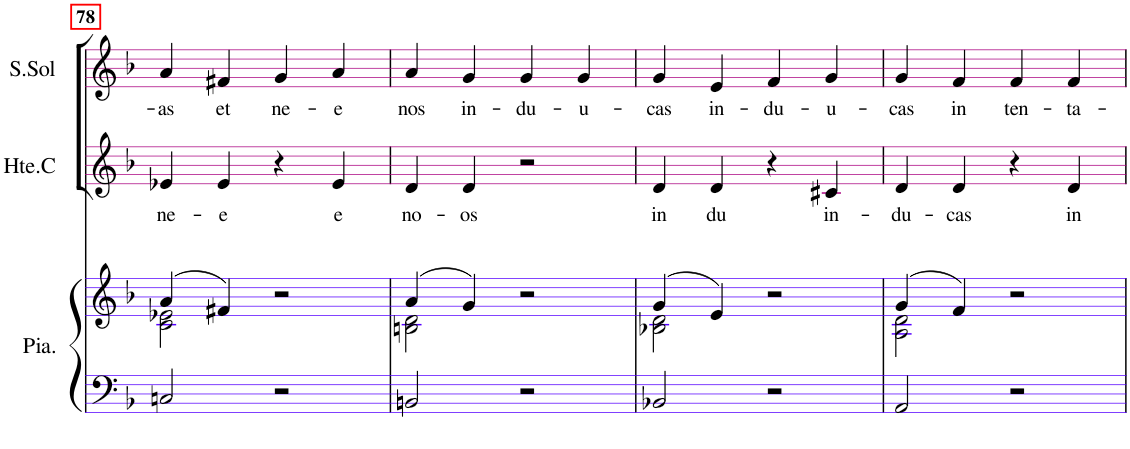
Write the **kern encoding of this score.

**kern	**kern	**kern	**text	**kern	**text
*part3	*part3	*part2	*part2	*part1	*part1
*staff4	*staff3	*staff2	*staff2	*staff1	*staff1
*I"Piano	*	*I"Hte-Contre	*	*I"Soprane Sol.	*
*I'Pia.	*	*I'Hte.C	*	*I'S.Sol	*
!!LO:PB:g=z
*clefF4	*clefG2	*clefG2	*	*clefG2	*
*k[b-]	*k[b-]	*k[b-]	*	*k[b-]	*
*M4/4	*M4/4	*M4/4	*	*M4/4	*
=78	=78	=78	=78	=78	=78
*	*^	*	*	*	*
!	!	!	!	!LO:LY:b	!	!LO:LY:b
2Cn/	(4a/	2c\ 2e-X\	4e-X/	ne-	4a/	-as
!	!	!	!	!LO:LY:b	!	!LO:LY:b
.	4f#X/)	.	4e-/	-e	4f#X/	et
!	!	!	!	!	!	!LO:LY:b
2r	2r	2ryy	4r	.	4g/	ne-
!	!	!	!	!LO:LY:b	!	!LO:LY:b
.	.	.	4e-/	e	4a/	-e
=79	=79	=79	=79	=79	=79	=79
!	!	!	!	!LO:LY:b	!	!LO:LY:b
2BBn/	(4a/	2Bn\ 2d\	4d/	no-	4a/	nos
!	!	!	!	!LO:LY:b	!	!LO:LY:b
.	4g/)	.	4d/	-os	4g/	in-
!	!	!	!	!	!	!LO:LY:b
2r	2r	2ryy	2r	.	4g/	-du-
!	!	!	!	!	!	!LO:LY:b
.	.	.	.	.	4g/	-u-
=80	=80	=80	=80	=80	=80	=80
!	!	!	!	!LO:LY:b	!	!LO:LY:b
2BB-X/	(4g/	2B-X\ 2d\	4d/	in	4g/	-cas
!	!	!	!	!LO:LY:b	!	!LO:LY:b
.	4e/)	.	4d/	du	4e/	in-
!	!	!	!	!	!	!LO:LY:b
2r	2r	2ryy	4r	.	4f/	-du-
!	!	!	!	!LO:LY:b	!	!LO:LY:b
.	.	.	4c#X/	in-	4g/	-u-
=81	=81	=81	=81	=81	=81	=81
!	!	!	!	!LO:LY:b	!	!LO:LY:b
2AA/	(4g/	2A\ 2d\	4d/	-du-	4g/	-cas
!	!	!	!	!LO:LY:b	!	!LO:LY:b
.	4f/)	.	4d/	-cas	4f/	in
!	!	!	!	!	!	!LO:LY:b
2r	2r	2ryy	4r	.	4f/	ten-
!	!	!	!	!LO:LY:b	!	!LO:LY:b
.	.	.	4d/	in	4f/	-ta-
*	*v	*v	*	*	*	*
=	=	=	=	=	=
*-	*-	*-	*-	*-	*-
